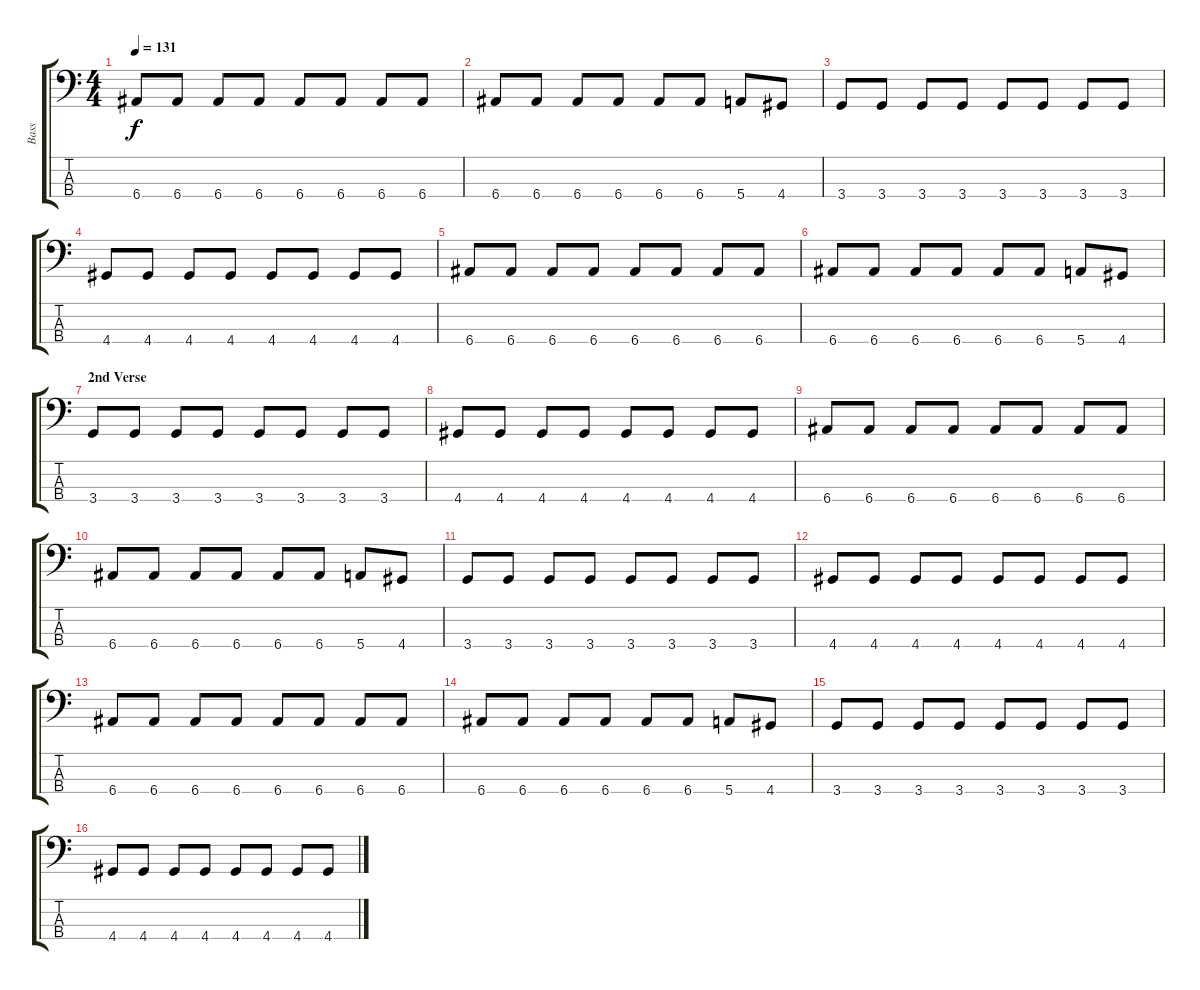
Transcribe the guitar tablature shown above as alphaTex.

\track ("Bass" "Bass") {instrument electricbassfinger}
\staff {score tabs}
\tuning (G2 D2 A1 E1) {hide}
\ts (4 4)
\tempo 131
\clef f4
\ks c
6.4.8{dy f} 6.4.8 6.4.8 6.4.8 6.4.8 6.4.8 6.4.8 6.4.8 |
6.4.8 6.4.8 6.4.8 6.4.8 6.4.8 6.4.8 5.4.8 4.4.8 |
3.4.8 3.4.8 3.4.8 3.4.8 3.4.8 3.4.8 3.4.8 3.4.8 |
4.4.8 4.4.8 4.4.8 4.4.8 4.4.8 4.4.8 4.4.8 4.4.8 |
6.4.8 6.4.8 6.4.8 6.4.8 6.4.8 6.4.8 6.4.8 6.4.8 |
6.4.8 6.4.8 6.4.8 6.4.8 6.4.8 6.4.8 5.4.8 4.4.8 |
\section ("" "2nd Verse")
3.4.8 3.4.8 3.4.8 3.4.8 3.4.8 3.4.8 3.4.8 3.4.8 |
4.4.8 4.4.8 4.4.8 4.4.8 4.4.8 4.4.8 4.4.8 4.4.8 |
6.4.8 6.4.8 6.4.8 6.4.8 6.4.8 6.4.8 6.4.8 6.4.8 |
6.4.8 6.4.8 6.4.8 6.4.8 6.4.8 6.4.8 5.4.8 4.4.8 |
3.4.8 3.4.8 3.4.8 3.4.8 3.4.8 3.4.8 3.4.8 3.4.8 |
4.4.8 4.4.8 4.4.8 4.4.8 4.4.8 4.4.8 4.4.8 4.4.8 |
6.4.8 6.4.8 6.4.8 6.4.8 6.4.8 6.4.8 6.4.8 6.4.8 |
6.4.8 6.4.8 6.4.8 6.4.8 6.4.8 6.4.8 5.4.8 4.4.8 |
3.4.8 3.4.8 3.4.8 3.4.8 3.4.8 3.4.8 3.4.8 3.4.8 |
4.4.8 4.4.8 4.4.8 4.4.8 4.4.8 4.4.8 4.4.8 4.4.8
